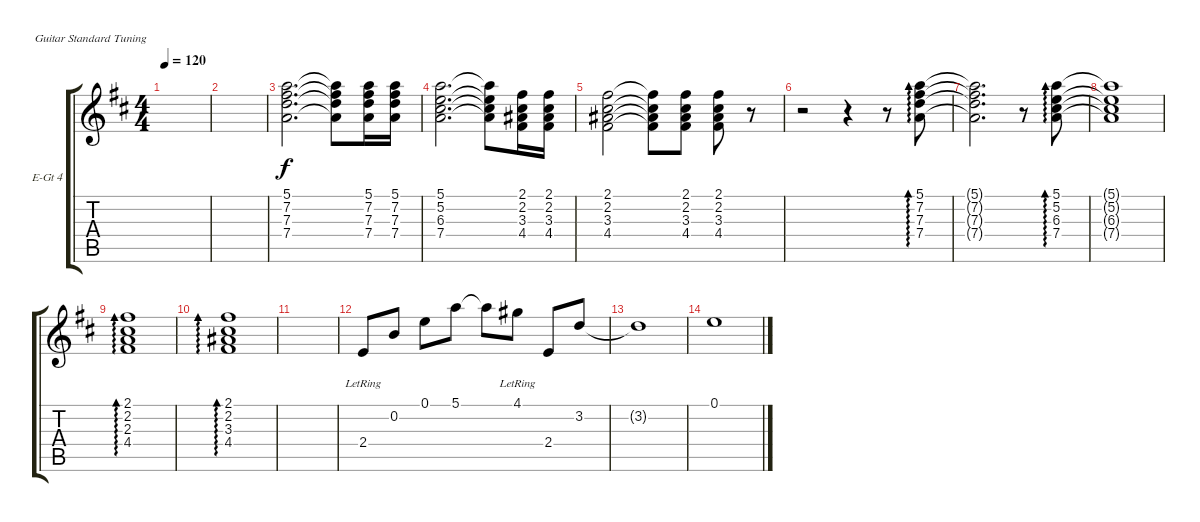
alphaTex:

\defaultSystemsLayout 4
\bracketExtendMode groupsimilarinstruments
\firstSystemTrackNameOrientation horizontal
\otherSystemsTrackNameOrientation horizontal
\track ("Electric Guitar 4" "E-Gt 4") {instrument electricguitarclean}
\staff {score tabs}
\tuning (E4 B3 G3 D3 A2 E2)
\ts (4 4)
\tempo 120
\clef g2
\ks d
|
|
(5.1 7.2 7.3 7.4).2{d} (7.4{t} 7.3{t} 7.2{t} 5.1{t}).8 (5.1 7.2 7.3 7.4).16 (7.4 7.3 7.2 5.1).16 |
(5.1 5.2 6.3 7.4).2{d} (7.4{t} 6.3{t} 5.2{t} 5.1{t}).8 (2.1 2.2 3.3 4.4).16 (4.4 3.3 2.2 2.1).16 |
(2.1 2.2 3.3 4.4).2 (4.4{t} 3.3{t} 2.2{t} 2.1{t}).8 (2.1 2.2 3.3 4.4).8 (4.4 3.3 2.2 2.1).8 r.8 |
r.2 r.4 r.8 (5.1 7.2 7.3 7.4).8{ad 0} |
(7.4{t} 7.3{t} 7.2{t} 5.1{t}).2{d} r.8 (5.1 5.2 6.3 7.4).8{ad 0} |
(7.4{t} 6.3{t} 5.2{t} 5.1{t}).1 |
(2.1 2.2 2.3 4.4).1{ad 0} |
(4.4 3.3 2.2 2.1).1{ad 0} |
|
2.4{lr}.8 0.2.8 0.1.8 5.1.8 5.1{t}.8 4.1{lr}.8 2.4.8 3.2.8 |
3.2{t}.1 |
0.1.1
